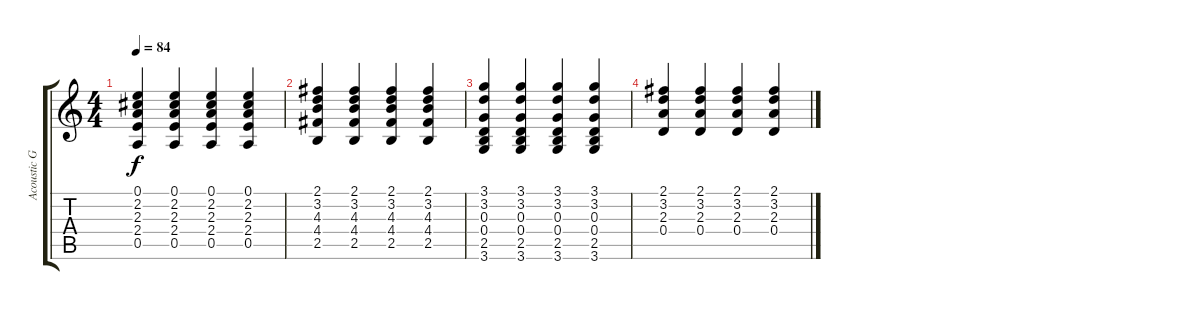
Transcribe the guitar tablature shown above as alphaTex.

\track ("Acoustic Guitar" "Acoustic G") {instrument acousticguitarsteel}
\staff {score tabs}
\tuning (E4 B3 G3 D3 A2 E2) {hide}
\ts (4 4)
\tempo 84
\clef g2
\ks c
(0.1 2.2 2.3 2.4 0.5).4{dy f} (0.1 2.2 2.3 2.4 0.5).4 (0.1 2.2 2.3 2.4 0.5).4 (0.1 2.2 2.3 2.4 0.5).4 |
(2.1 3.2 4.3 4.4 2.5).4 (2.1 3.2 4.3 4.4 2.5).4 (2.1 3.2 4.3 4.4 2.5).4 (2.1 3.2 4.3 4.4 2.5).4 |
(3.1 3.2 0.3 0.4 2.5 3.6).4 (3.1 3.2 0.3 0.4 2.5 3.6).4 (3.1 3.2 0.3 0.4 2.5 3.6).4 (3.1 3.2 0.3 0.4 2.5 3.6).4 |
(2.1 3.2 2.3 0.4).4{volume 13} (2.1 3.2 2.3 0.4).4 (2.1 3.2 2.3 0.4).4 (2.1 3.2 2.3 0.4).4
